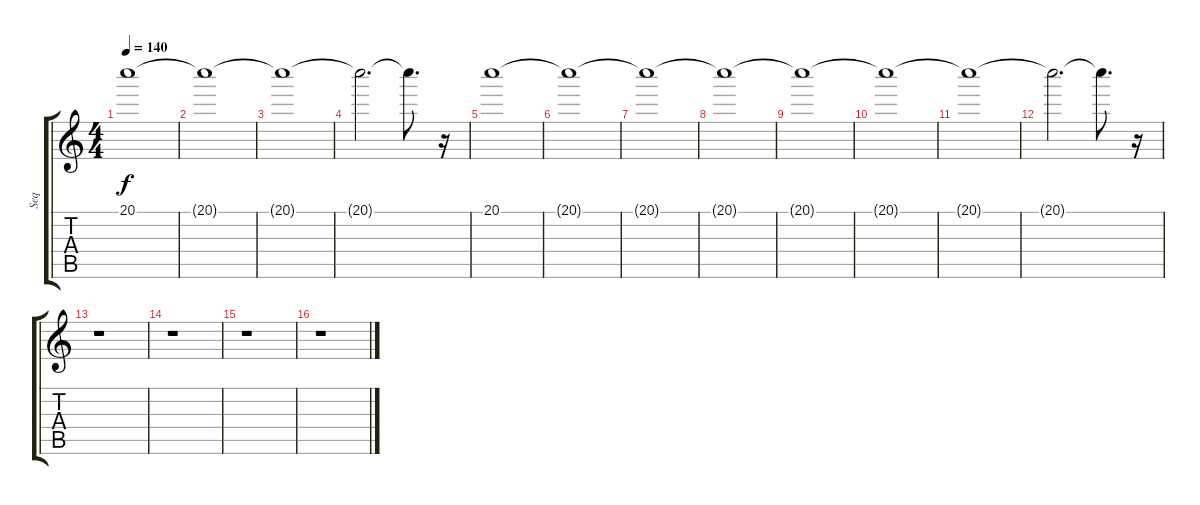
\track ("Seq" "Seq") {instrument acousticguitarsteel}
\staff {score tabs}
\tuning (E4 B3 G3 D3 A2 E2) {hide}
\ts (4 4)
\tempo 140
\clef g2
\ks c
20.1{t}.1{dy f} |
20.1{t}.1 |
20.1{t}.1 |
20.1{t}.2{d} 20.1{t}.8{d} r.16 |
20.1.1 |
20.1{t}.1 |
20.1{t}.1 |
20.1{t}.1 |
20.1{t}.1 |
20.1{t}.1 |
20.1{t}.1 |
20.1{t}.2{d} 20.1{t}.8{d} r.16 |
r.1 |
r.1 |
r.1 |
r.1
